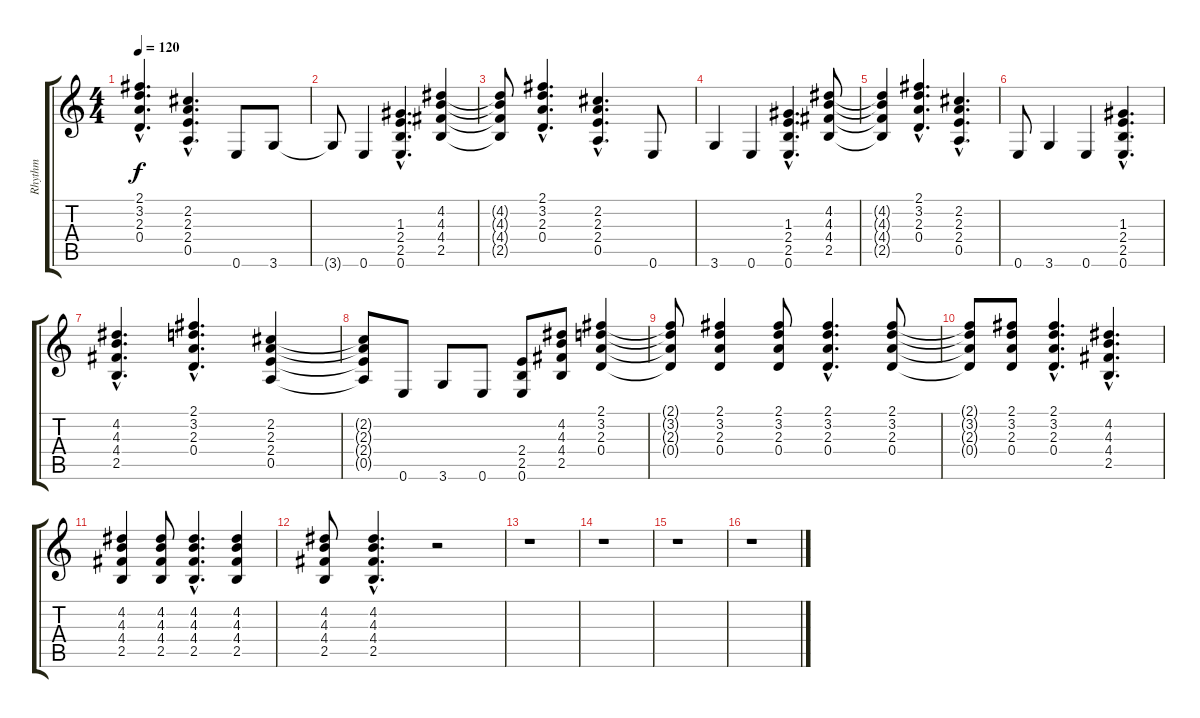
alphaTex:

\track ("Rhythm" "Rhythm") {instrument distortionguitar}
\staff {score tabs}
\tuning (E4 B3 G3 D3 A2 E2) {hide}
\ts (4 4)
\tempo 120
\clef g2
\ks c
(2.1{hac} 3.2{hac} 2.3{hac} 0.4{hac}).4{d dy f} (2.2{hac} 2.3{hac} 2.4{hac} 0.5{hac}).4{d} 0.6.8 3.6.8 |
3.6{t}.8 0.6.4 (1.3{hac} 2.4{hac} 2.5{hac} 0.6{hac}).4{d} (4.2 4.3 4.4 2.5).4 |
(4.2{t} 4.3{t} 4.4{t} 2.5{t}).8 (2.1{hac} 3.2{hac} 2.3{hac} 0.4{hac}).4{d} (2.2{hac} 2.3{hac} 2.4{hac} 0.5{hac}).4{d} 0.6.8 |
3.6.4 0.6.4 (1.3{hac} 2.4{hac} 2.5{hac} 0.6{hac}).4{d} (4.2 4.3 4.4 2.5).8 |
(4.2{t} 4.3{t} 4.4{t} 2.5{t}).4 (2.1{hac} 3.2{hac} 2.3{hac} 0.4{hac}).4{d} (2.2{hac} 2.3{hac} 2.4{hac} 0.5{hac}).4{d} |
0.6.8 3.6.4 0.6.4 (1.3{hac} 2.4{hac} 2.5{hac} 0.6{hac}).4{d} |
(4.2{hac} 4.3{hac} 4.4{hac} 2.5{hac}).4{d} (2.1{hac} 3.2{hac} 2.3{hac} 0.4{hac}).4{d} (2.2 2.3 2.4 0.5).4 |
(2.2{t} 2.3{t} 2.4{t} 0.5{t}).8 0.6.8 3.6.8 0.6.8 (2.4 2.5 0.6).8 (4.2 4.3 4.4 2.5).8 (2.1 3.2 2.3 0.4).4 |
(2.1{t} 3.2{t} 2.3{t} 0.4{t}).8 (2.1 3.2 2.3 0.4).4 (2.1 3.2 2.3 0.4).8 (2.1{hac} 3.2{hac} 2.3{hac} 0.4{hac}).4{d} (2.1 3.2 2.3 0.4).8 |
(2.1{t} 3.2{t} 2.3{t} 0.4{t}).8 (2.1 3.2 2.3 0.4).8 (2.1{hac} 3.2{hac} 2.3{hac} 0.4{hac}).4{d} (4.2{hac} 4.3{hac} 4.4{hac} 2.5{hac}).4{d} |
(4.2 4.3 4.4 2.5).4 (4.2 4.3 4.4 2.5).8 (4.2{hac} 4.3{hac} 4.4{hac} 2.5{hac}).4{d} (4.2 4.3 4.4 2.5).4 |
(4.2 4.3 4.4 2.5).8 (4.2{hac} 4.3{hac} 4.4{hac} 2.5{hac}).4{d} r.2 |
r.1 |
r.1 |
r.1 |
r.1
